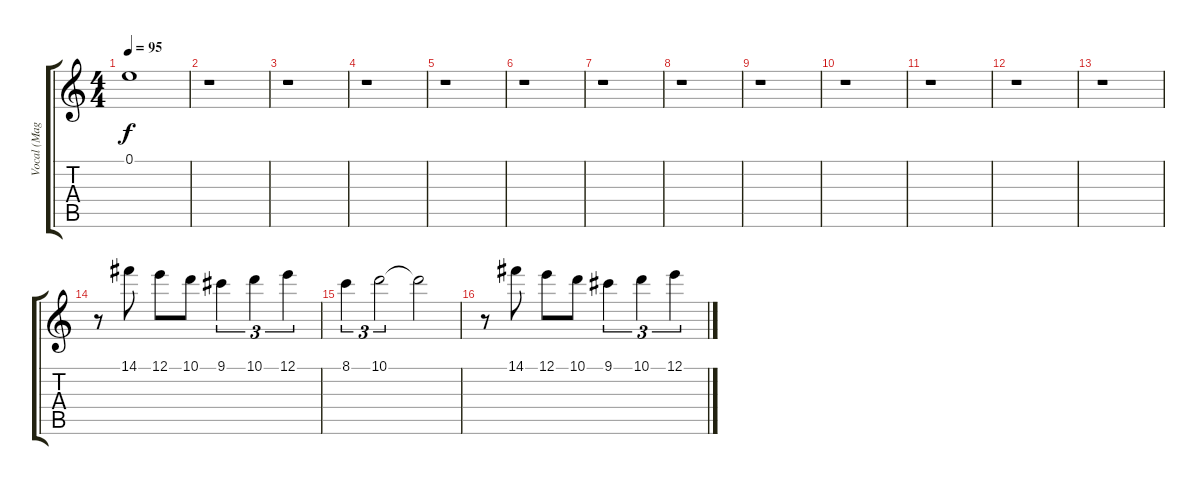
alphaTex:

\track ("Vocal (Maggie Reilly)" "Vocal (Mag") {instrument electricguitarjazz}
\staff {score tabs}
\tuning (E4 B3 G3 D3 A2 E2) {hide}
\ts (4 4)
\tempo 95
\clef g2
\ks c
0.1.1{dy f} |
r.1 |
r.1 |
r.1 |
r.1 |
r.1 |
r.1 |
r.1 |
r.1 |
r.1 |
r.1 |
r.1 |
r.1 |
r.8 14.1.8 12.1.8 10.1.8 9.1.4{tu (3 2)} 10.1.4{tu (3 2)} 12.1.4{tu (3 2)} |
8.1.4{tu (3 2)} 10.1.2{tu (3 2)} 10.1{t}.2 |
r.8 14.1.8 12.1.8 10.1.8 9.1.4{tu (3 2)} 10.1.4{tu (3 2)} 12.1.4{tu (3 2)}
